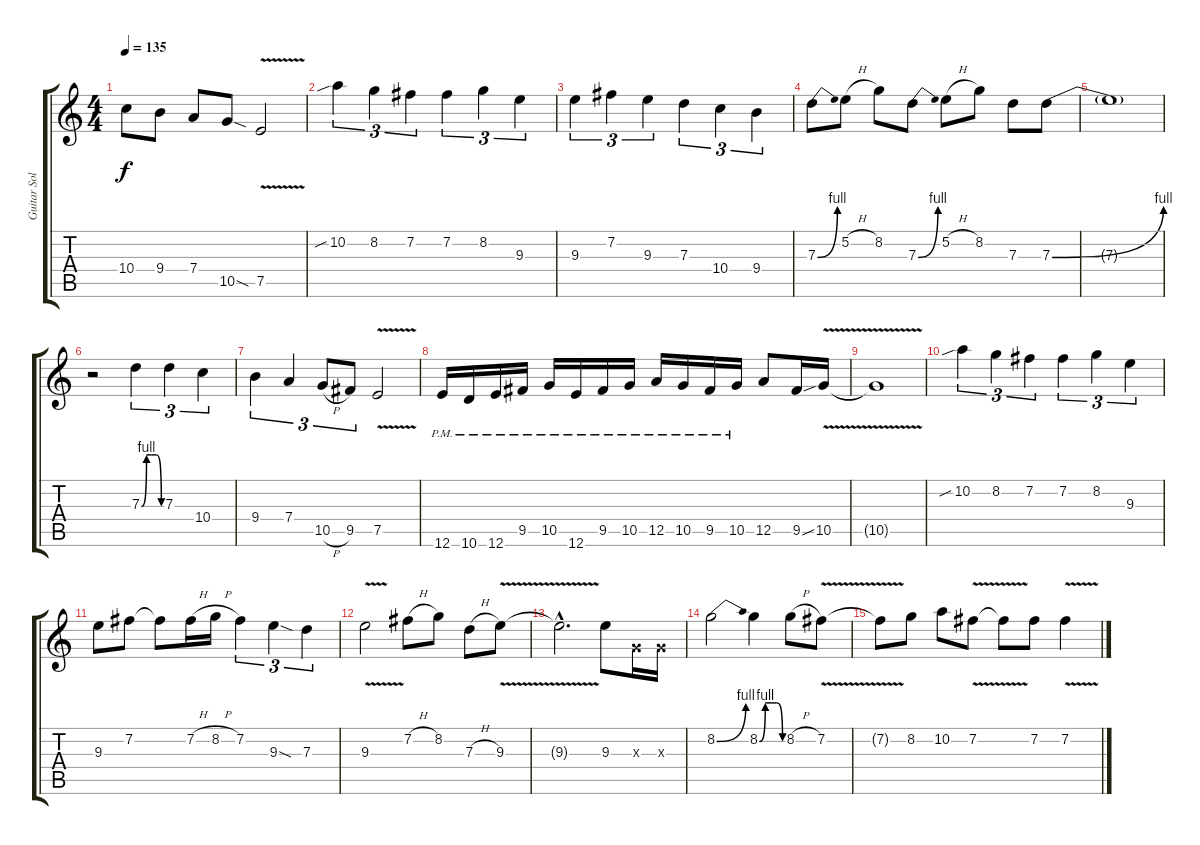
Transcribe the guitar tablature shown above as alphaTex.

\track ("Guitar Solo" "Guitar Sol") {instrument distortionguitar}
\staff {score tabs}
\tuning (E4 B3 G3 D3 A2 E2) {hide}
\ts (4 4)
\tempo 135
\clef g2
\ks c
10.4.8{dy f} 9.4.8 7.4.8 10.5{sod}.8 7.5{v}.2 |
10.2{sib}.4{tu (3 2)} 8.2.4{tu (3 2)} 7.2.4{tu (3 2)} 7.2.4{tu (3 2)} 8.2.4{tu (3 2)} 9.3.4{tu (3 2)} |
9.3.4{tu (3 2)} 7.2.4{tu (3 2)} 9.3.4{tu (3 2)} 7.3.4{tu (3 2)} 10.4.4{tu (3 2)} 9.4.4{tu (3 2)} |
7.3{be (bend 0 0 60 4)}.8 5.2{h}.8 8.2.8 7.3{be (bend 0 0 60 4)}.8 5.2{h}.8 8.2.8 7.3.8 7.3{be (bend 0 0 60 4)}.8 |
7.3{t}.1 |
r.2 7.3{be (custom 0 0 15 4 30 4 45 4 60 0)}.4{tu (3 2)} 7.3.4{tu (3 2)} 10.4.4{tu (3 2)} |
9.4.4{tu (3 2)} 7.4.4{tu (3 2)} 10.5{h}.8{tu (3 2)} 9.5.8{tu (3 2)} 7.5{v}.2 |
12.6{pm}.16 10.6{pm}.16 12.6{pm}.16 9.5{pm}.16 10.5{pm}.16 12.6{pm}.16 9.5{pm}.16 10.5{pm}.16 12.5{pm}.16 10.5{pm}.16 9.5{pm}.16 10.5{pm}.16 12.5.8 9.5{sou}.16 10.5{v}.16 |
10.5{t}.1 |
10.2{sib}.4{tu (3 2)} 8.2.4{tu (3 2)} 7.2.4{tu (3 2)} 7.2.4{tu (3 2)} 8.2.4{tu (3 2)} 9.3.4{tu (3 2)} |
9.3.8 7.2.8 7.2{t}.8 7.2{h}.16 8.2{h}.16 7.2.4{tu (3 2)} 9.3{sod}.4{tu (3 2)} 7.3.4{tu (3 2)} |
9.3{v}.2 7.2{h}.8 8.2.8 7.3{h}.8 9.3{v}.8 |
9.3{hac t}.2{d} 9.3.8 0.3{x}.16 0.3{x}.16 |
8.2{be (bend 0 0 60 4)}.2 8.2{be (custom 0 0 15 4 30 4 45 4 60 0)}.4 8.2{h}.8 7.2{v}.8 |
7.2{t}.8 8.2.8 10.2.8 7.2{v}.8 7.2{t}.8 7.2.8 7.2{v}.4
